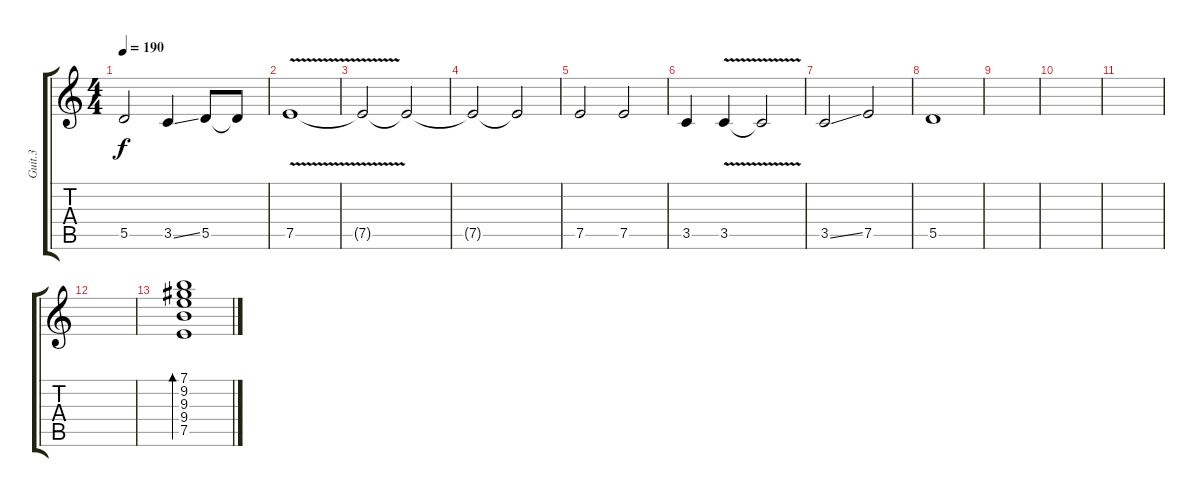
\track ("Guit.3" "Guit.3") {instrument electricguitarclean}
\staff {score tabs}
\tuning (E4 B3 G3 D3 A2 E2) {hide}
\ts (4 4)
\tempo 190
\clef g2
\ks c
5.5{t}.2{dy f} 3.5{ss}.4 5.5.8 5.5{t}.8 |
7.5{v}.1 |
7.5{t}.2 7.5{t}.2 |
7.5{t}.2 7.5{t}.2 |
7.5.2 7.5.2 |
3.5.4 3.5{v}.4 3.5{t}.2 |
3.5{ss}.2 7.5.2 |
5.5.1 |
|
|
|
|
(7.1 9.2 9.3 9.4 7.5).1{bd 240}
